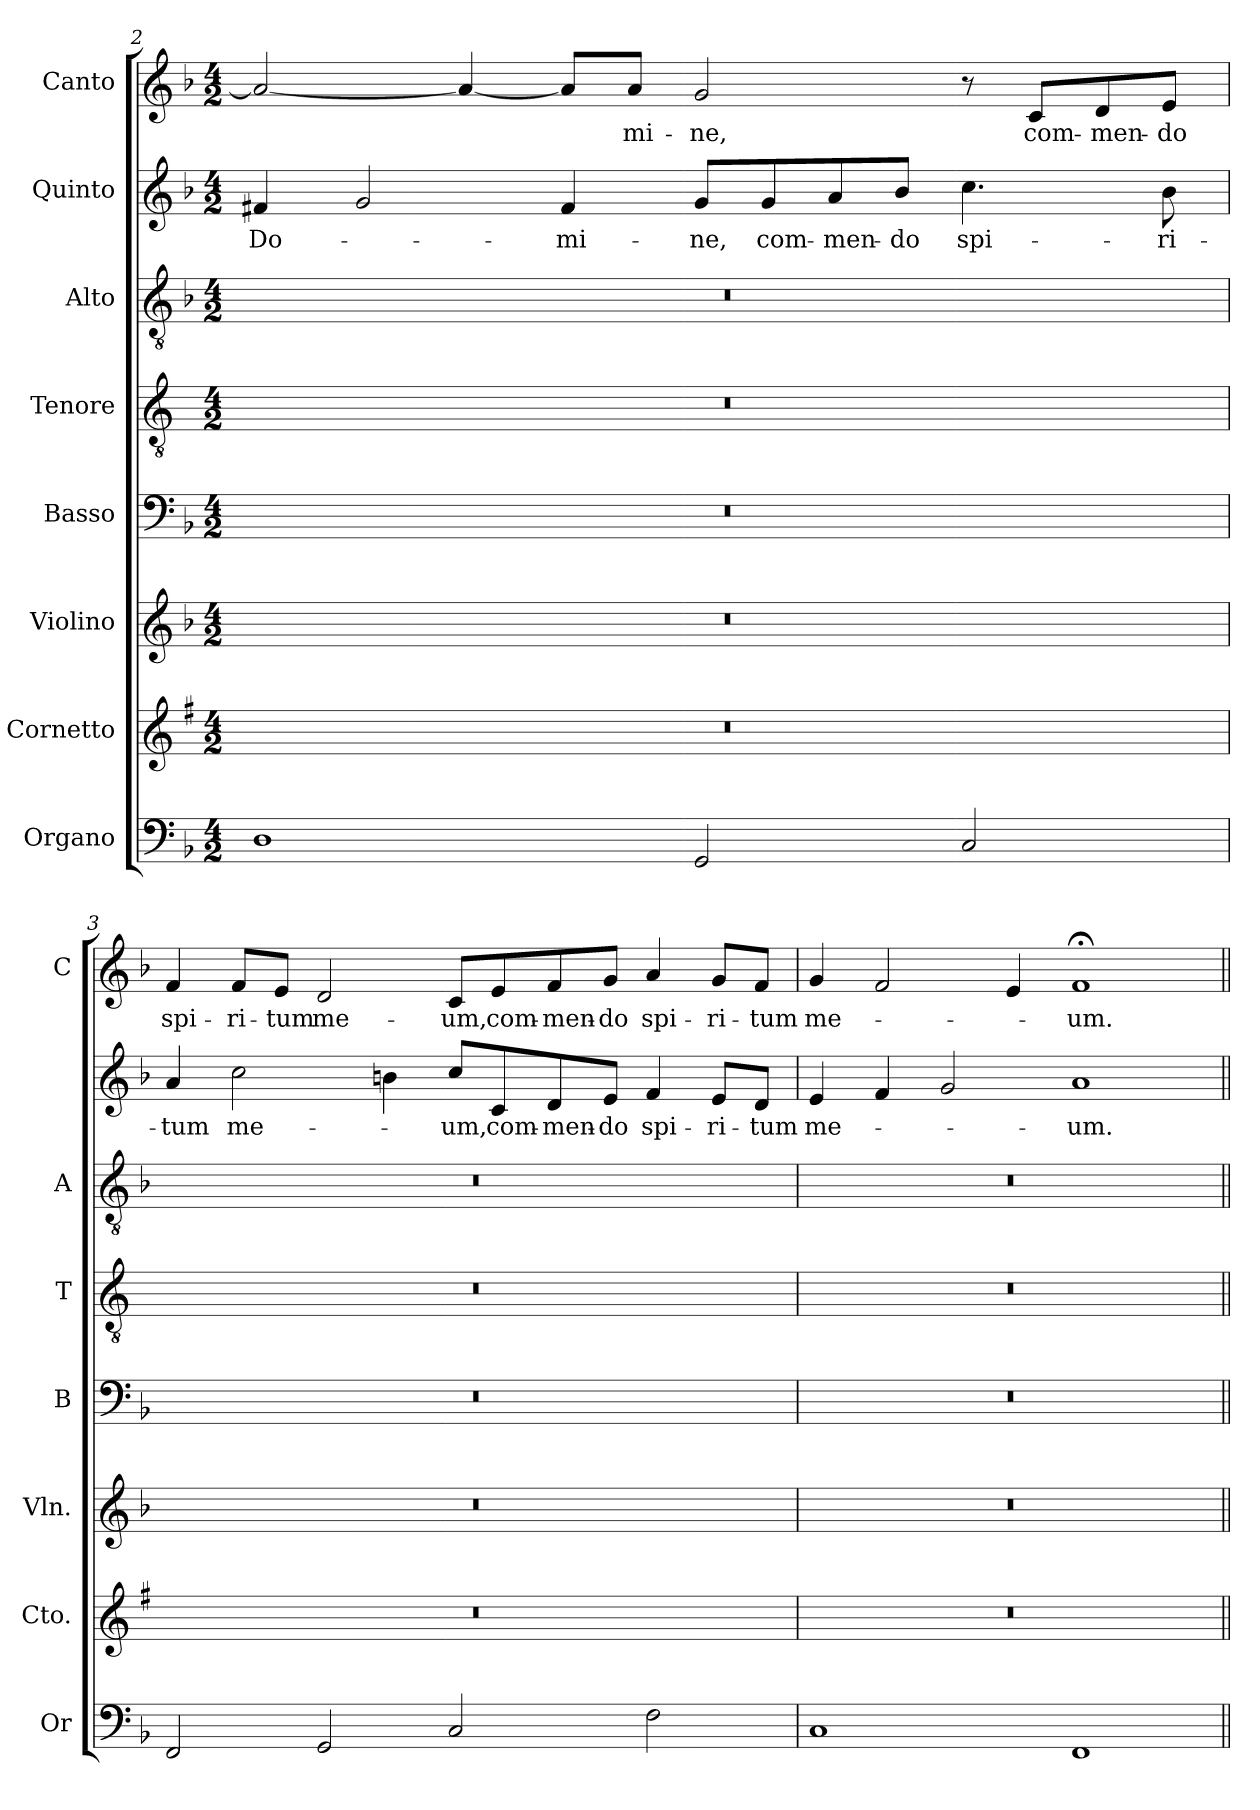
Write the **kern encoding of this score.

**kern	**kern	**kern	**kern	**kern	**kern	**kern	**text	**kern	**text
*part8	*part7	*part6	*part5	*part4	*part3	*part2	*part2	*part1	*part1
*staff8	*staff7	*staff6	*staff5	*staff4	*staff3	*staff2	*staff2	*staff1	*staff1
*I"Organo	*I"Cornetto	*I"Violino	*I"Basso	*I"Tenore	*I"Alto	*I"Quinto	*	*I"Canto	*
*I'Or	*I'Cto.	*I'Vln.	*I'B	*I'T	*I'A	*	*	*I'C	*
*clefF4	*clefG2	*clefG2	*clefF4	*clefGv2	*clefGv2	*clefG2	*	*clefG2	*
*	*ITrd1c2	*	*	*ITrd4c7	*	*	*	*	*
*k[b-]	*k[b-]	*k[b-]	*k[b-]	*k[b-]	*k[b-]	*k[b-]	*	*k[b-]	*
*F:	*F:	*F:	*F:	*F:	*F:	*F:	*	*F:	*
*M4/2	*M4/2	*M4/2	*M4/2	*M4/2	*M4/2	*M4/2	*	*M4/2	*
=2	=2	=2	=2	=2	=2	=2	=2	=2	=2
!	!	!	!	!	!	!	!LO:LY:b	!	!
1D	0r	0r	0r	0r	0r	4f#X/	Do-	2a/_	.
.	.	.	.	.	.	2g/	.	.	.
.	.	.	.	.	.	.	.	4a/_	.
!	!	!	!	!	!	!	!LO:LY:b	!	!
.	.	.	.	.	.	4f#/	-mi-	8a/L]	.
!	!	!	!	!	!	!	!	!	!LO:LY:b
.	.	.	.	.	.	.	.	8a/J	-mi-
!	!	!	!	!	!	!	!LO:LY:b	!	!LO:LY:b
2GG/	.	.	.	.	.	8g/L	-ne,	2g/	-ne,
!	!	!	!	!	!	!	!LO:LY:b	!	!
.	.	.	.	.	.	8g/	com-	.	.
!	!	!	!	!	!	!	!LO:LY:b	!	!
.	.	.	.	.	.	8a/	-men-	.	.
!	!	!	!	!	!	!	!LO:LY:b	!	!
.	.	.	.	.	.	8b-/J	-do	.	.
!	!	!	!	!	!	!	!LO:LY:b	!	!
2C/	.	.	.	.	.	4.cc\	spi-	8r	.
!	!	!	!	!	!	!	!	!	!LO:LY:b
.	.	.	.	.	.	.	.	8c/L	com-
!	!	!	!	!	!	!	!	!	!LO:LY:b
.	.	.	.	.	.	.	.	8d/	-men-
!	!	!	!	!	!	!	!LO:LY:b	!	!LO:LY:b
.	.	.	.	.	.	8b-\	-ri-	8e/J	-do
!!LO:LB:g=z
=3	=3	=3	=3	=3	=3	=3	=3	=3	=3
!	!	!	!	!	!	!	!LO:LY:b	!	!LO:LY:b
2FF/	0r	0r	0r	0r	0r	4a/	-tum	4f/	spi-
!	!	!	!	!	!	!	!LO:LY:b	!	!LO:LY:b
.	.	.	.	.	.	2cc\	me-	8f/L	-ri-
!	!	!	!	!	!	!	!	!	!LO:LY:b
.	.	.	.	.	.	.	.	8e/J	-tum
!	!	!	!	!	!	!	!	!	!LO:LY:b
2GG/	.	.	.	.	.	.	.	2d/	me-
.	.	.	.	.	.	4bn\	.	.	.
!	!	!	!	!	!	!	!LO:LY:b	!	!LO:LY:b
2C/	.	.	.	.	.	8cc/L	-um,	8c/L	-um,
!	!	!	!	!	!	!	!LO:LY:b	!	!LO:LY:b
.	.	.	.	.	.	8c/	com-	8e/	com-
!	!	!	!	!	!	!	!LO:LY:b	!	!LO:LY:b
.	.	.	.	.	.	8d/	-men-	8f/	-men-
!	!	!	!	!	!	!	!LO:LY:b	!	!LO:LY:b
.	.	.	.	.	.	8e/J	-do	8g/J	-do
!	!	!	!	!	!	!	!LO:LY:b	!	!LO:LY:b
2F\	.	.	.	.	.	4f/	spi-	4a/	spi-
!	!	!	!	!	!	!	!LO:LY:b	!	!LO:LY:b
.	.	.	.	.	.	8e/L	-ri-	8g/L	-ri-
!	!	!	!	!	!	!	!LO:LY:b	!	!LO:LY:b
.	.	.	.	.	.	8d/J	-tum	8f/J	-tum
=4	=4	=4	=4	=4	=4	=4	=4	=4	=4
!	!	!	!	!	!	!	!LO:LY:b	!	!LO:LY:b
1C	0r	0r	0r	0r	0r	4e/	me-	4g/	me-
.	.	.	.	.	.	4f/	.	2f/	.
.	.	.	.	.	.	2g/	.	.	.
.	.	.	.	.	.	.	.	4e/	.
!	!	!	!	!	!	!	!LO:LY:b	!	!LO:LY:b
1FF	.	.	.	.	.	1a	-um.	1f;<	-um.
=||	=||	=||	=||	=||	=||	=||	=||	=||	=||
*-	*-	*-	*-	*-	*-	*-	*-	*-	*-
